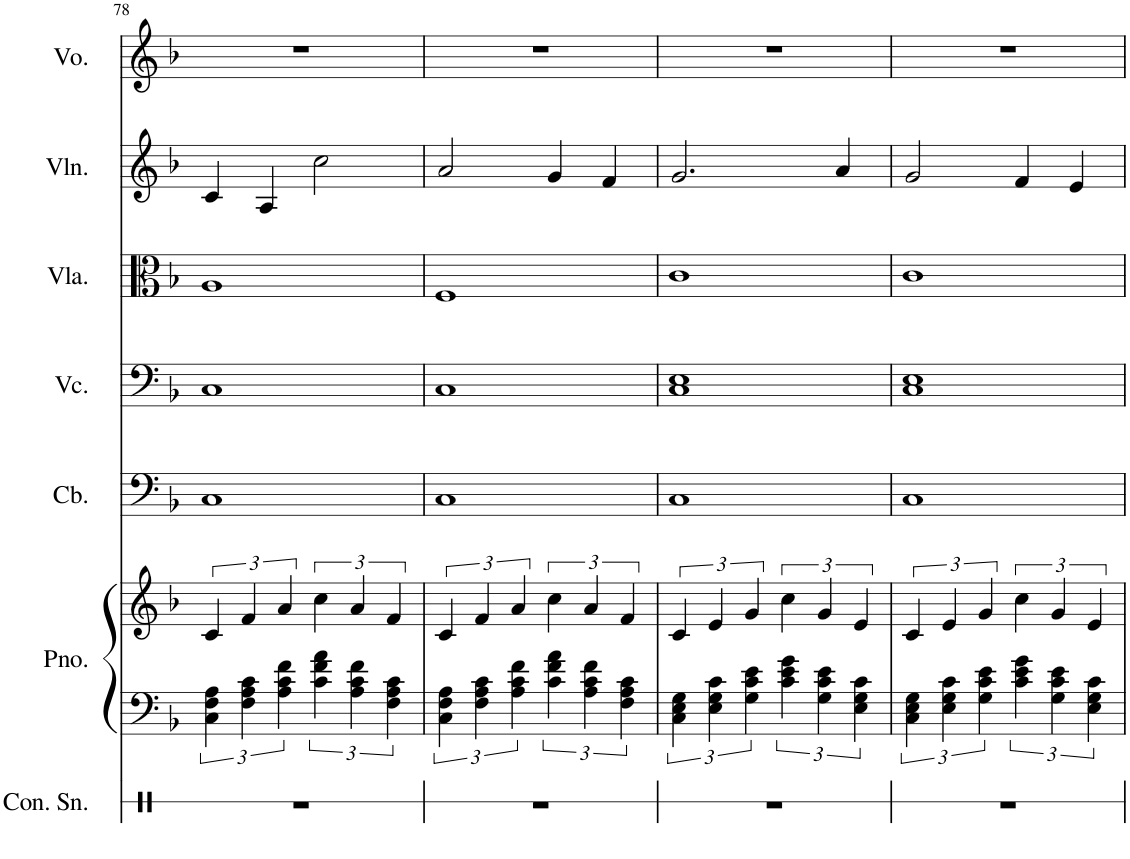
**kern	**kern	**kern	**kern	**kern	**kern	**kern	**kern
*part7	*part6	*part6	*part5	*part4	*part3	*part2	*part1
*staff8	*staff7	*staff6	*staff5	*staff4	*staff3	*staff2	*staff1
*I"Concert Snare Drum	*I"Piano	*	*I"Contrabass	*I"Violoncello	*I"Viola	*I"Violin	*I"Voice
*I'Con. Sn.	*I'Pno.	*	*I'Cb.	*I'Vc.	*I'Vla.	*I'Vln.	*I'Vo.
!!LO:PB:g=z
*clefX	*clefF4	*clefG2	*clefF4	*clefF4	*clefC3	*clefG2	*clefG2
*	*	*	*Trd7c12	*	*	*	*
*k[]	*k[b-]	*k[b-]	*k[b-]	*k[b-]	*k[b-]	*k[b-]	*k[b-]
*M4/4	*M4/4	*M4/4	*M4/4	*M4/4	*M4/4	*M4/4	*M4/4
=78	=78	=78	=78	=78	=78	=78	=78
1r	6C\ 6F\ 6A\	6c/	1C	1C	1A	4c/	1r
.	6F\ 6A\ 6c\	6f/	.	.	.	.	.
.	.	.	.	.	.	4A/	.
.	6A\ 6c\ 6f\	6a/	.	.	.	.	.
.	6c\ 6f\ 6a\	6cc\	.	.	.	2cc\	.
.	6A\ 6c\ 6f\	6a/	.	.	.	.	.
.	6F\ 6A\ 6c\	6f/	.	.	.	.	.
=79	=79	=79	=79	=79	=79	=79	=79
1r	6C\ 6F\ 6A\	6c/	1C	1C	1F	2a/	1r
.	6F\ 6A\ 6c\	6f/	.	.	.	.	.
.	6A\ 6c\ 6f\	6a/	.	.	.	.	.
.	6c\ 6f\ 6a\	6cc\	.	.	.	4g/	.
.	6A\ 6c\ 6f\	6a/	.	.	.	.	.
.	.	.	.	.	.	4f/	.
.	6F\ 6A\ 6c\	6f/	.	.	.	.	.
=80	=80	=80	=80	=80	=80	=80	=80
1r	6C\ 6E\ 6G\	6c/	1C	1C 1E	1c	2.g/	1r
.	6E\ 6G\ 6c\	6e/	.	.	.	.	.
.	6G\ 6c\ 6e\	6g/	.	.	.	.	.
.	6c\ 6e\ 6g\	6cc\	.	.	.	.	.
.	6G\ 6c\ 6e\	6g/	.	.	.	.	.
.	.	.	.	.	.	4a/	.
.	6E\ 6G\ 6c\	6e/	.	.	.	.	.
=81	=81	=81	=81	=81	=81	=81	=81
1r	6C\ 6E\ 6G\	6c/	1C	1C 1E	1c	2g/	1r
.	6E\ 6G\ 6c\	6e/	.	.	.	.	.
.	6G\ 6c\ 6e\	6g/	.	.	.	.	.
.	6c\ 6e\ 6g\	6cc\	.	.	.	4f/	.
.	6G\ 6c\ 6e\	6g/	.	.	.	.	.
.	.	.	.	.	.	4e/	.
.	6E\ 6G\ 6c\	6e/	.	.	.	.	.
=	=	=	=	=	=	=	=
*-	*-	*-	*-	*-	*-	*-	*-
